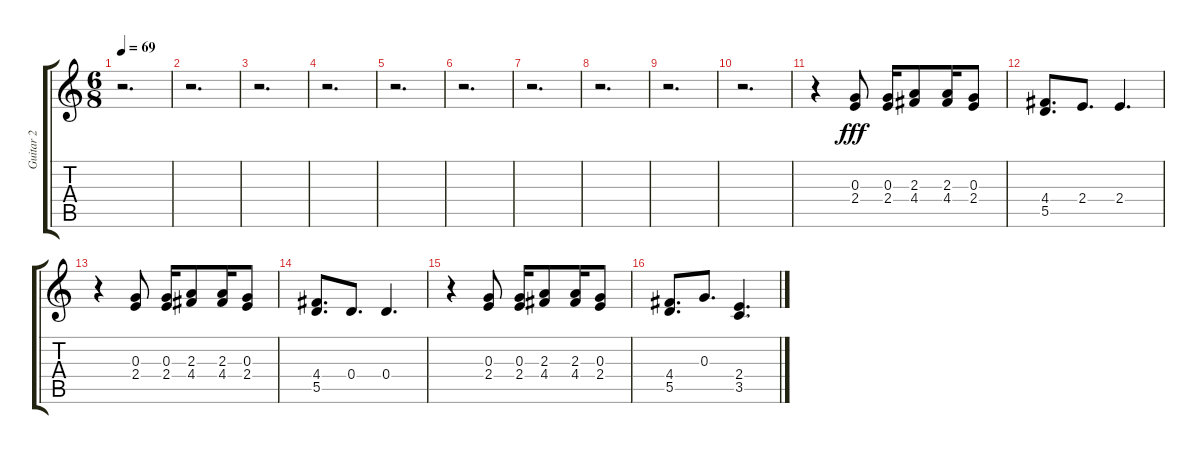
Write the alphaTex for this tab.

\track ("Guitar 2" "Guitar 2") {instrument electricguitarclean}
\staff {score tabs}
\tuning (E4 B3 G3 D3 A2 E2) {hide}
\ts (6 8)
\tempo 69
\clef g2
\ks c
r.2{d dy fff} |
r.2{d} |
r.2{d} |
r.2{d} |
r.2{d} |
r.2{d} |
r.2{d} |
r.2{d} |
r.2{d} |
r.2{d} |
r.4 (0.3 2.4).8 (0.3 2.4).16 (2.3 4.4).8 (2.3 4.4).16 (0.3 2.4).8 |
(4.4 5.5).8{d} 2.4.8{d} 2.4.4{d} |
r.4 (0.3 2.4).8 (0.3 2.4).16 (2.3 4.4).8 (2.3 4.4).16 (0.3 2.4).8 |
(4.4 5.5).8{d} 0.4.8{d} 0.4.4{d} |
r.4 (0.3 2.4).8 (0.3 2.4).16 (2.3 4.4).8 (2.3 4.4).16 (0.3 2.4).8 |
(4.4 5.5).8{d} 0.3.8{d} (2.4 3.5).4{d}
